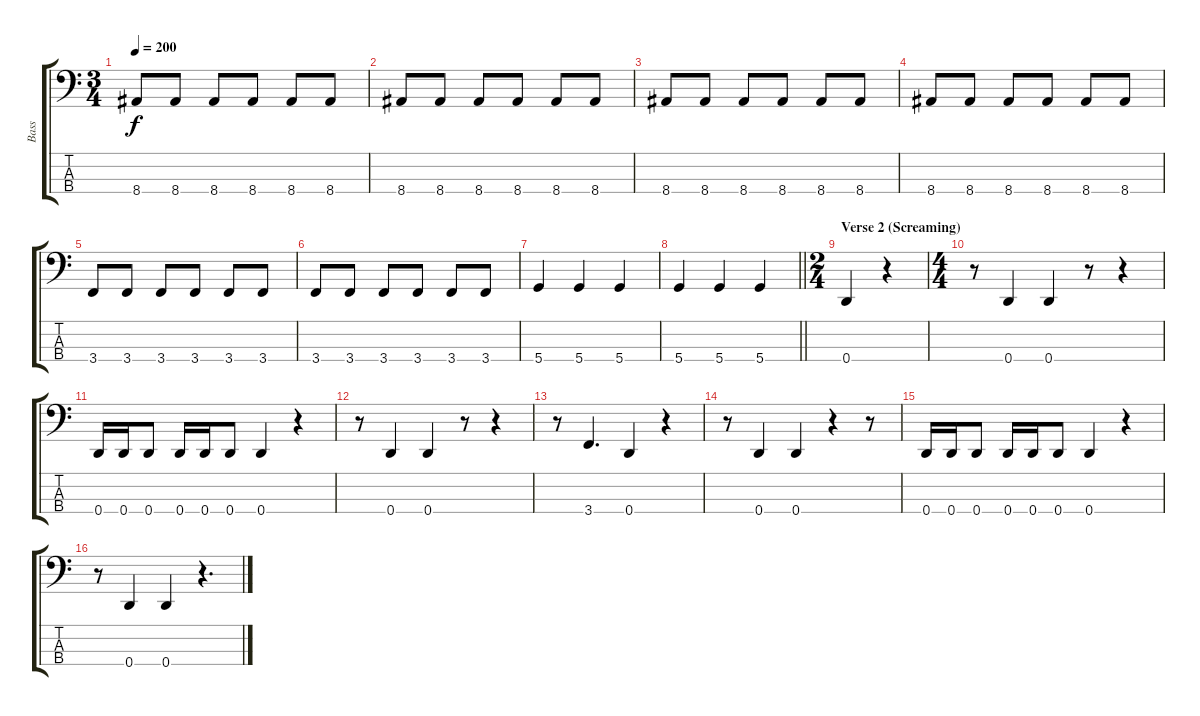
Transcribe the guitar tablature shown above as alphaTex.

\track ("Bass" "Bass") {instrument electricbasspick}
\staff {score tabs}
\tuning (G2 D2 A1 D1) {hide}
\ts (3 4)
\tempo 200
\clef f4
\ks c
8.4.8{dy f} 8.4.8 8.4.8 8.4.8 8.4.8 8.4.8 |
8.4.8 8.4.8 8.4.8 8.4.8 8.4.8 8.4.8 |
8.4.8 8.4.8 8.4.8 8.4.8 8.4.8 8.4.8 |
8.4.8 8.4.8 8.4.8 8.4.8 8.4.8 8.4.8 |
3.4.8 3.4.8 3.4.8 3.4.8 3.4.8 3.4.8 |
3.4.8 3.4.8 3.4.8 3.4.8 3.4.8 3.4.8 |
5.4.4 5.4.4 5.4.4 |
\barLineRight lightlight
5.4.4 5.4.4 5.4.4 |
\ts (2 4)
\section ("" "Verse 2 (Screaming) ")
0.4.4 r.4 |
\ts (4 4)
r.8 0.4.4 0.4.4 r.8 r.4 |
0.4.16 0.4.16 0.4.8 0.4.16 0.4.16 0.4.8 0.4.4 r.4 |
r.8 0.4.4 0.4.4 r.8 r.4 |
r.8 3.4.4{d} 0.4.4 r.4 |
r.8 0.4.4 0.4.4 r.4 r.8 |
0.4.16 0.4.16 0.4.8 0.4.16 0.4.16 0.4.8 0.4.4 r.4 |
r.8 0.4.4 0.4.4 r.4{d}
